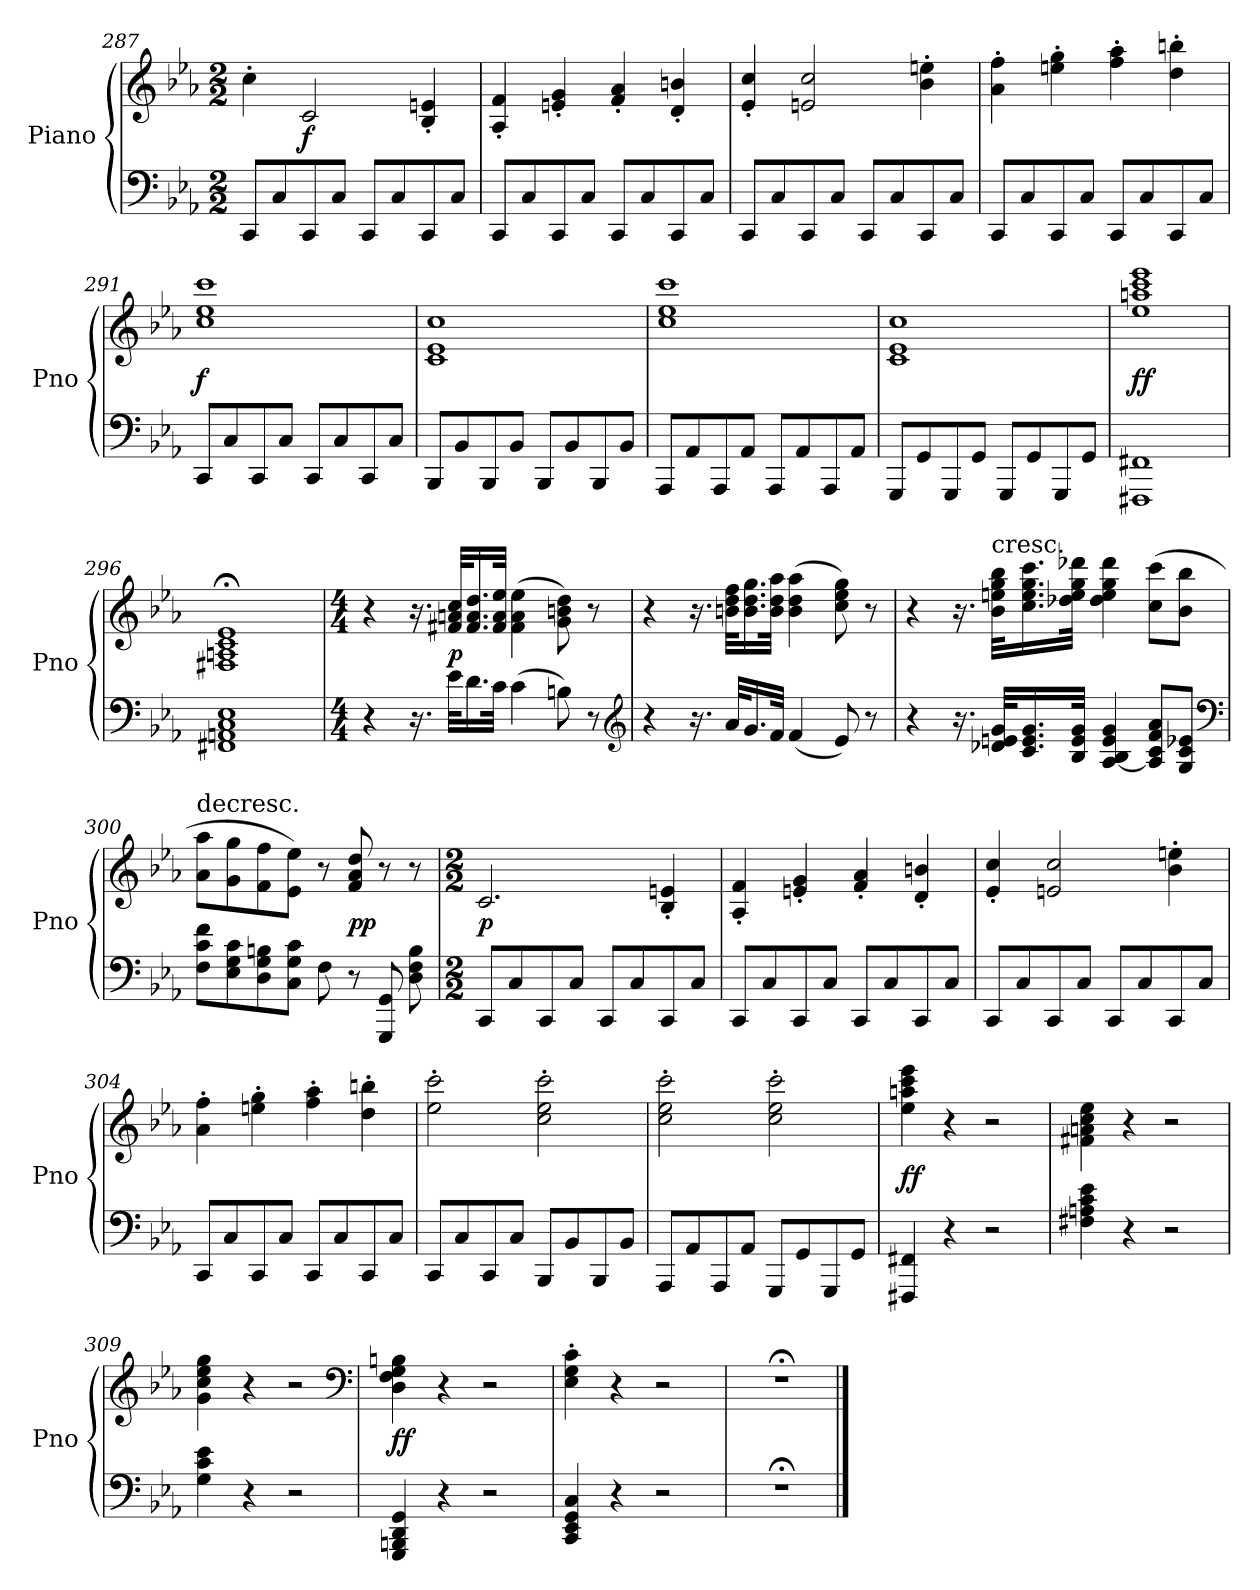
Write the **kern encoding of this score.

**kern	**kern	**dynam
*part1	*part1	*part1
*staff2	*staff1	*staff1/2
*I"Piano	*	*
*I'Pno	*	*
*clefF4	*clefG2	*
*k[b-e-a-]	*k[b-e-a-]	*
*M2/2	*M2/2	*
=287	=287	=287
8CC/L	4cc'\	.
8C/	.	.
8CC/	2c/	f
8C/J	.	.
8CC/L	.	.
8C/	.	.
8CC/	4B-'/ 4en'/	.
8C/J	.	.
=288	=288	=288
8CC/L	4A-'/ 4f'/	.
8C/	.	.
8CC/	4en'/ 4g'/	.
8C/J	.	.
8CC/L	4f'/ 4a-'/	.
8C/	.	.
8CC/	4d'/ 4bn'/	.
8C/J	.	.
=289	=289	=289
8CC/L	4e-'/ 4cc'/	.
8C/	.	.
8CC/	2en/ 2cc/	.
8C/J	.	.
8CC/L	.	.
8C/	.	.
8CC/	4b-'\ 4een'\	.
8C/J	.	.
=290	=290	=290
8CC/L	4a-'\ 4ff'\	.
8C/	.	.
8CC/	4een'\ 4gg'\	.
8C/J	.	.
8CC/L	4ff'\ 4aa-'\	.
8C/	.	.
8CC/	4dd'\ 4bbn'\	.
8C/J	.	.
=291	=291	=291
8CC/L	1cc 1ee- 1ccc	f
8C/	.	.
8CC/	.	.
8C/J	.	.
8CC/L	.	.
8C/	.	.
8CC/	.	.
8C/J	.	.
=292	=292	=292
8BBB-/L	1c 1e- 1cc	.
8BB-/	.	.
8BBB-/	.	.
8BB-/J	.	.
8BBB-/L	.	.
8BB-/	.	.
8BBB-/	.	.
8BB-/J	.	.
=293	=293	=293
8AAA-/L	1cc 1ee- 1ccc	.
8AA-/	.	.
8AAA-/	.	.
8AA-/J	.	.
8AAA-/L	.	.
8AA-/	.	.
8AAA-/	.	.
8AA-/J	.	.
=294	=294	=294
8GGG/L	1c 1e- 1cc	.
8GG/	.	.
8GGG/	.	.
8GG/J	.	.
8GGG/L	.	.
8GG/	.	.
8GGG/	.	.
8GG/J	.	.
=295	=295	=295
1FFF#X 1FF#X	1ee- 1aan 1ccc 1eee-	ff
=296	=296	=296
1FF#X 1AAn 1C 1E-	1F#X;< 1An;< 1c;< 1e-;<	.
=297	=297	=297
*M4/4	*M4/4	*
*	*MM40	*
4r	4r	.
16.r	16.r	.
32e-\KLL	32f#X/ 32an/ 32cc/KLL	p
16.d\	16.f#/ 16.a/ 16.dd/	.
32c\JJk	32f#/ 32a/ 32ee-/JJk	.
(4c\	(4f#\ 4a\ 4ee-\	.
8Bn\)	8g\ 8bn\ 8dd\)	.
8r	8r	.
*clefG2	*	*
=298	=298	=298
4r	4r	.
16.r	16.r	.
32a-/KLL	32bn\ 32dd\ 32ff\KLL	.
16.g/	16.b\ 16.dd\ 16.gg\	.
32f/JJk	32b\ 32dd\ 32aa-\JJk	.
(4f/	(4b\ 4dd\ 4aa-\	.
8e-/)	8cc\ 8ee-\ 8gg\)	.
8r	8r	.
=299	=299	=299
4r	4r	.
16.r	16.r	.
!	!LO:TX:t=cresc.	!
32d-X/ 32en/ 32g/KLL	32b-\ 32een\ 32gg\ 32bb-\KLL	.
16.c/ 16.e/ 16.g/	16.cc\ 16.ee\ 16.gg\ 16.ccc\	.
32B-/ 32e/ 32g/JJk	32dd-X\ 32ee\ 32gg\ 32ddd-X\JJk	.
[4A-/ 4B-/ 4e/ 4g/	4dd-\ 4ee\ 4gg\ 4ddd-\	.
8A-]/ 8c/ 8f/ 8a-/L	(8cc\ 8ccc\L	.
8G/ 8c/ 8e-X/J	8b-\ 8bb-\J	.
*clefF4	*	*
=300	=300	=300
!	!LO:TX:t=decresc.	!
8F\ 8c\ 8f\L	8a-\ 8aa-\L	.
8E-\ 8G\ 8c\	8g\ 8gg\	.
8D\ 8G\ 8Bn\	8f\ 8ff\	.
8C\ 8G\ 8c\J	8e-\ 8ee-\J)	.
8F\	8r	.
8r	8f/ 8a-/ 8dd/	pp
8GGG/ 8GG/	8r	.
8D\ 8F\ 8B\	8r	.
=301	=301	=301
*M2/2	*M2/2	*
*	*MM320	*
8CC/L	2.c/	p
8C/	.	.
8CC/	.	.
8C/J	.	.
8CC/L	.	.
8C/	.	.
8CC/	4B-'/ 4en'/	.
8C/J	.	.
=302	=302	=302
8CC/L	4A-'/ 4f'/	.
8C/	.	.
8CC/	4en'/ 4g'/	.
8C/J	.	.
8CC/L	4f'/ 4a-'/	.
8C/	.	.
8CC/	4d'/ 4bn'/	.
8C/J	.	.
=303	=303	=303
8CC/L	4e-'/ 4cc'/	.
8C/	.	.
8CC/	2en/ 2cc/	.
8C/J	.	.
8CC/L	.	.
8C/	.	.
8CC/	4b-'\ 4een'\	.
8C/J	.	.
=304	=304	=304
8CC/L	4a-'\ 4ff'\	.
8C/	.	.
8CC/	4een'\ 4gg'\	.
8C/J	.	.
8CC/L	4ff'\ 4aa-'\	.
8C/	.	.
8CC/	4dd'\ 4bbn'\	.
8C/J	.	.
=305	=305	=305
8CC/L	2ee-'\ 2ccc'\	.
8C/	.	.
8CC/	.	.
8C/J	.	.
8BBB-/L	2cc'\ 2ee-'\ 2ccc'\	.
8BB-/	.	.
8BBB-/	.	.
8BB-/J	.	.
=306	=306	=306
8AAA-/L	2cc'\ 2ee-'\ 2ccc'\	.
8AA-/	.	.
8AAA-/	.	.
8AA-/J	.	.
8GGG/L	2cc'\ 2ee-'\ 2ccc'\	.
8GG/	.	.
8GGG/	.	.
8GG/J	.	.
=307	=307	=307
4FFF#X/ 4FF#X/	4ee-\ 4aan\ 4ccc\ 4eee-\	ff
4r	4r	.
2r	2r	.
=308	=308	=308
4F#X\ 4An\ 4c\ 4e-\	4f#X\ 4an\ 4cc\ 4ee-\	.
4r	4r	.
2r	2r	.
=309	=309	=309
4G\ 4c\ 4e-\	4g\ 4cc\ 4ee-\ 4gg\	.
4r	4r	.
2r	2r	.
*	*clefF4	*
=310	=310	=310
4GGG/ 4BBBn/ 4DD/ 4GG/	4D\ 4F\ 4G\ 4Bn\	ff
4r	4r	.
2r	2r	.
=311	=311	=311
4CC/ 4EE-/ 4GG/ 4C/	4E-'\ 4G'\ 4c'\	.
4r	4r	.
2r	2r	.
=312	=312	=312
1r;<	1r;<	.
==	==	==
*-	*-	*-
